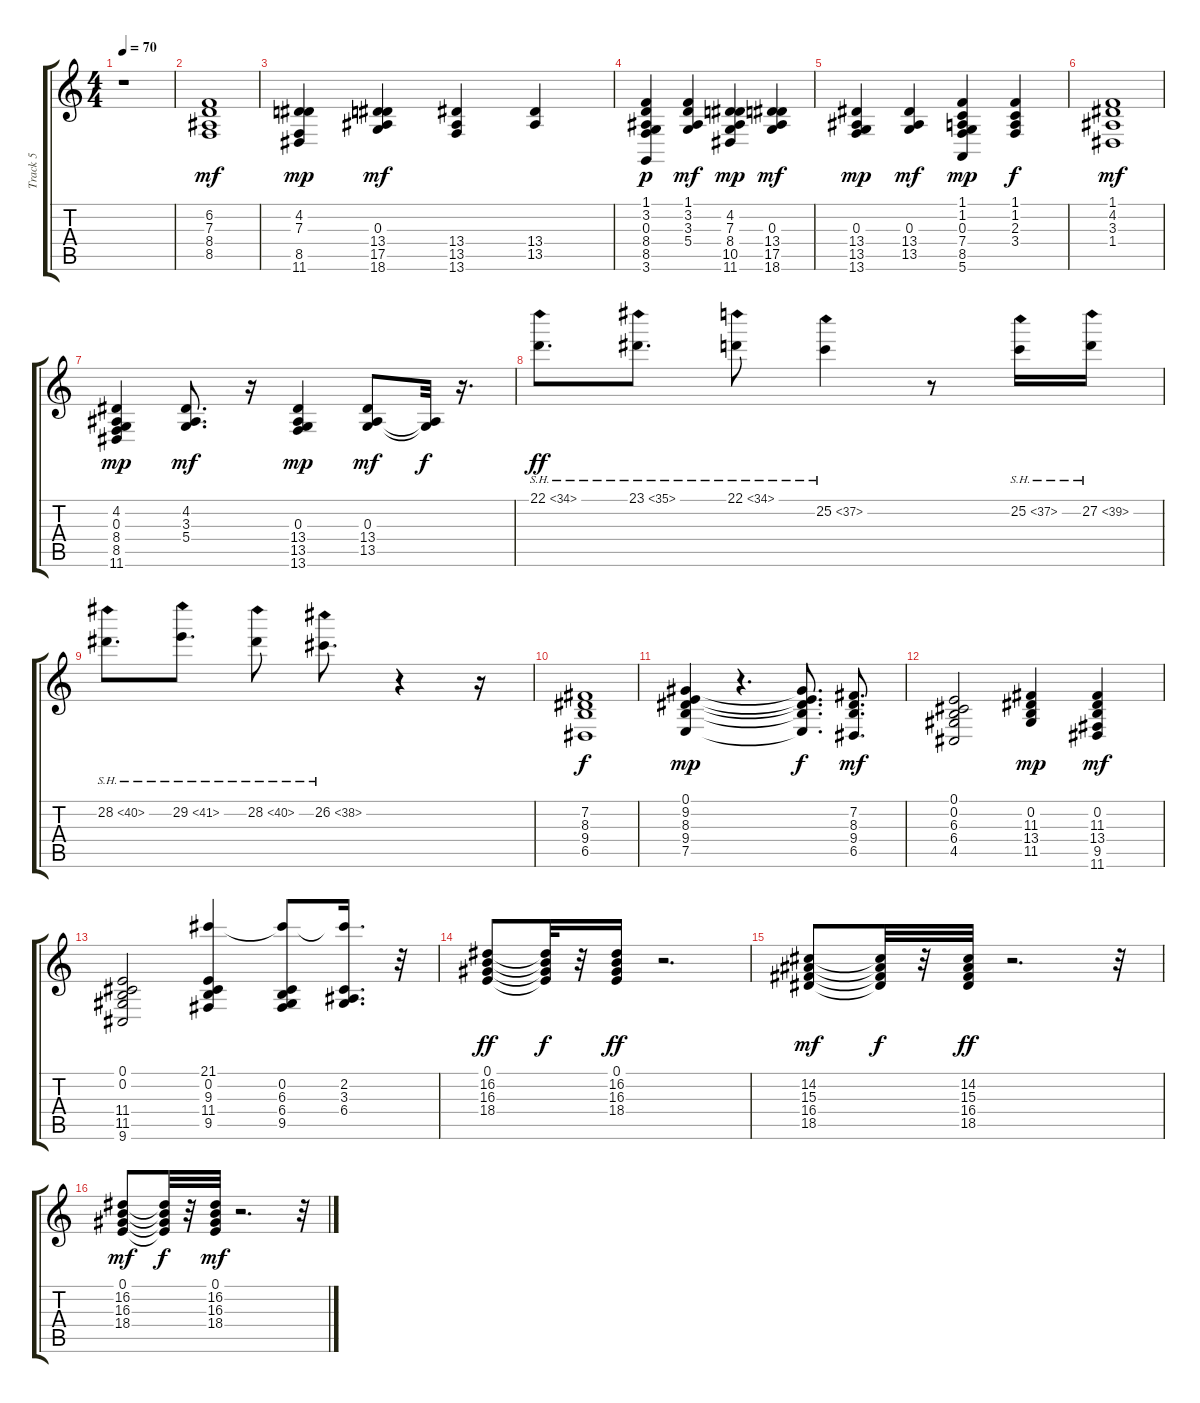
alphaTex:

\track ("Track 5" "Track 5") {instrument synthbrass1}
\staff {score tabs}
\tuning (E4 B3 G3 D3 A2 E2) {hide}
\ts (4 4)
\tempo 70
\clef g2
\ks c
r.1{dy ff} |
(6.2 7.3 8.4 8.5).1{dy mf volume 11 instrument fx7echoes} |
(4.2 7.3 8.5 11.6).4{dy mp} (0.3 13.4 17.5 18.6).4{dy mf} (13.4 13.5 13.6).4 (13.4 13.5).4 |
(1.1 3.2 0.3 8.4 8.5 3.6).4{dy p} (1.1 3.2 3.3 5.4).4{dy mf} (4.2 7.3 8.4 10.5 11.6).4{dy mp} (0.3 13.4 17.5 18.6).4{dy mf} |
(0.3 13.4 13.5 13.6).4{dy mp} (0.3 13.4 13.5).4{dy mf} (1.1 1.2 0.3 7.4 8.5 5.6).4{dy mp} (1.1 1.2 2.3 3.4).4{dy f} |
(1.1 4.2 3.3 1.4).1{dy mf} |
(4.2 0.3 8.4 8.5 11.6).4{dy mp} (4.2 3.3 5.4).8{d dy mf} r.16 (0.3 13.4 13.5 13.6).4{dy mp} (0.3 13.4 13.5).8{dy mf} (0.3{t} 13.5{t}).32{dy f} r.16{d} |
22.1{sh 12}.8{d dy ff volume 9 instrument fx7echoes} 23.1{sh 12}.8{d} 22.1{sh 12}.8 25.2{sh 12}.4 r.8 25.2{sh 12}.16 27.2{sh 12}.16 |
28.2{sh 12}.8{d} 29.2{sh 12}.8{d} 28.2{sh 12}.8 26.2{sh 12}.8{d} r.4 r.16 |
(7.2 8.3 9.4 6.5).1{dy f volume 10} |
(0.1 9.2 8.3 9.4 7.5).4{dy mp} r.4{d} (0.1{t} 9.2{t} 8.3{t} 9.4{t} 7.5{t}).8{d dy f} (7.2 8.3 9.4 6.5).8{d dy mf} |
(0.1 0.2 6.3 6.4 4.5).2 (0.2 11.3 13.4 11.5).4{dy mp} (0.2 11.3 13.4 9.5 11.6).4{dy mf} |
(0.1 0.2 11.4 11.5 9.6).2 (21.1 0.2 9.3 11.4 9.5).4 (21.1{t} 0.2 6.3 6.4 9.5).8 (21.1{t} 2.2 3.3 6.4).16{d} r.32 |
(0.1 16.2 16.3 18.4).8{dy ff volume 9 instrument lead2sawtooth} (0.1{t} 16.2{t} 16.3{t} 18.4{t}).32{dy f} r.32 (0.1 16.2 16.3 18.4).16{dy ff} r.2{d} |
(14.2 15.3 16.4 18.5).8{dy mf} (14.2{t} 15.3{t} 16.4{t} 18.5{t}).32{dy f} r.32 (14.2 15.3 16.4 18.5).32{dy ff} r.2{d} r.32 |
(0.1 16.2 16.3 18.4).8{dy mf} (0.1{t} 16.2{t} 16.3{t} 18.4{t}).32{dy f} r.32 (0.1 16.2 16.3 18.4).32{dy mf} r.2{d} r.32
